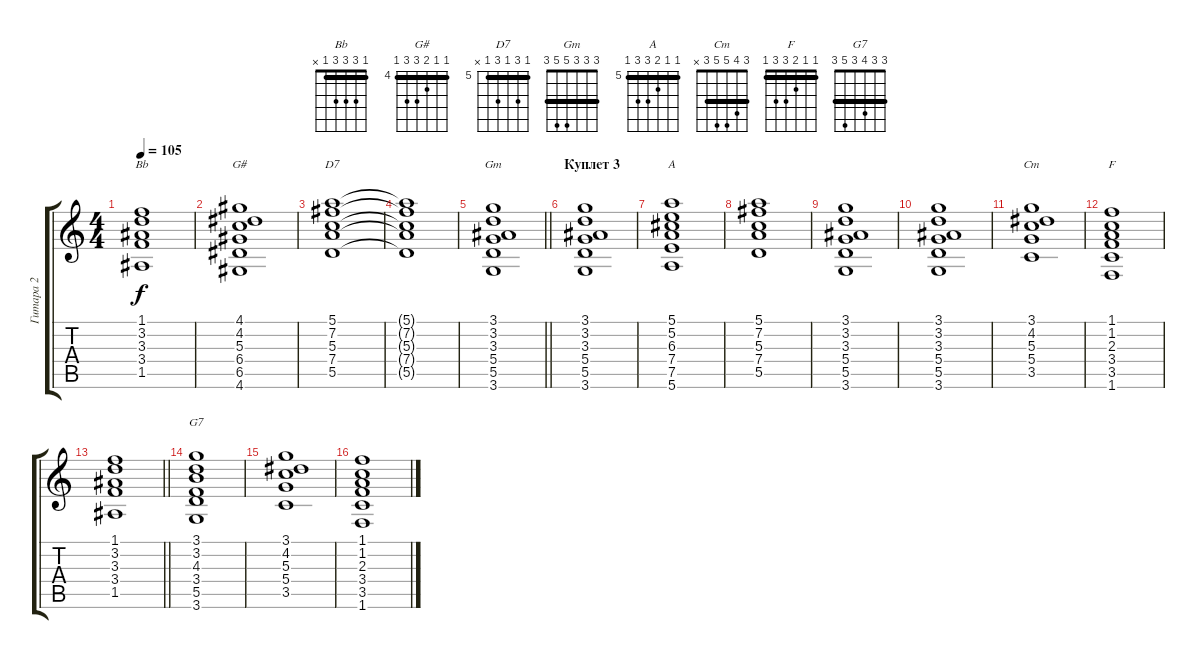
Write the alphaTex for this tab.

\track ("Гитара 2" "Гитара 2") {solo instrument acousticguitarsteel}
\staff {score tabs}
\tuning (E4 B3 G3 D3 A2 E2) {hide}
\chord ("Bb" 1 3 3 3 1 x) {barre 1}
\chord ("G#" 4 4 5 6 6 4) {firstfret 4 barre 4}
\chord ("D7" 5 7 5 7 5 x) {firstfret 5 barre 5}
\chord ("Gm" 3 3 3 5 5 3) {barre 3}
\chord ("A" 5 5 6 7 7 5) {firstfret 5 barre 5}
\chord ("Cm" 3 4 5 5 3 x) {barre 3}
\chord ("F" 1 1 2 3 3 1) {barre 1}
\chord ("G7" 3 3 4 3 5 3) {barre 3}
\ts (4 4)
\tempo 105
\clef g2
\ks c
(1.1 3.2 3.3 3.4 1.5).1{ch "Bb" dy f} |
(4.1 4.2 5.3 6.4 6.5 4.6).1{ch "G#"} |
(5.1 7.2 5.3 7.4 5.5).1{ch "D7"} |
(5.1{t} 7.2{t} 5.3{t} 7.4{t} 5.5{t}).1 |
\barLineRight lightlight
(3.1 3.2 3.3 5.4 5.5 3.6).1{ch "Gm"} |
\section ("" "Куплет 3")
(3.1 3.2 3.3 5.4 5.5 3.6).1 |
(5.1 5.2 6.3 7.4 7.5 5.6).1{ch "A"} |
(5.1 7.2 5.3 7.4 5.5).1 |
(3.1 3.2 3.3 5.4 5.5 3.6).1 |
(3.1 3.2 3.3 5.4 5.5 3.6).1 |
(3.1 4.2 5.3 5.4 3.5).1{ch "Cm"} |
(1.1 1.2 2.3 3.4 3.5 1.6).1{ch "F"} |
\barLineRight lightlight
(1.1 3.2 3.3 3.4 1.5).1 |
\section ("" "")
(3.1 3.2 4.3 3.4 5.5 3.6).1{ch "G7"} |
(3.1 4.2 5.3 5.4 3.5).1 |
(1.1 1.2 2.3 3.4 3.5 1.6).1
